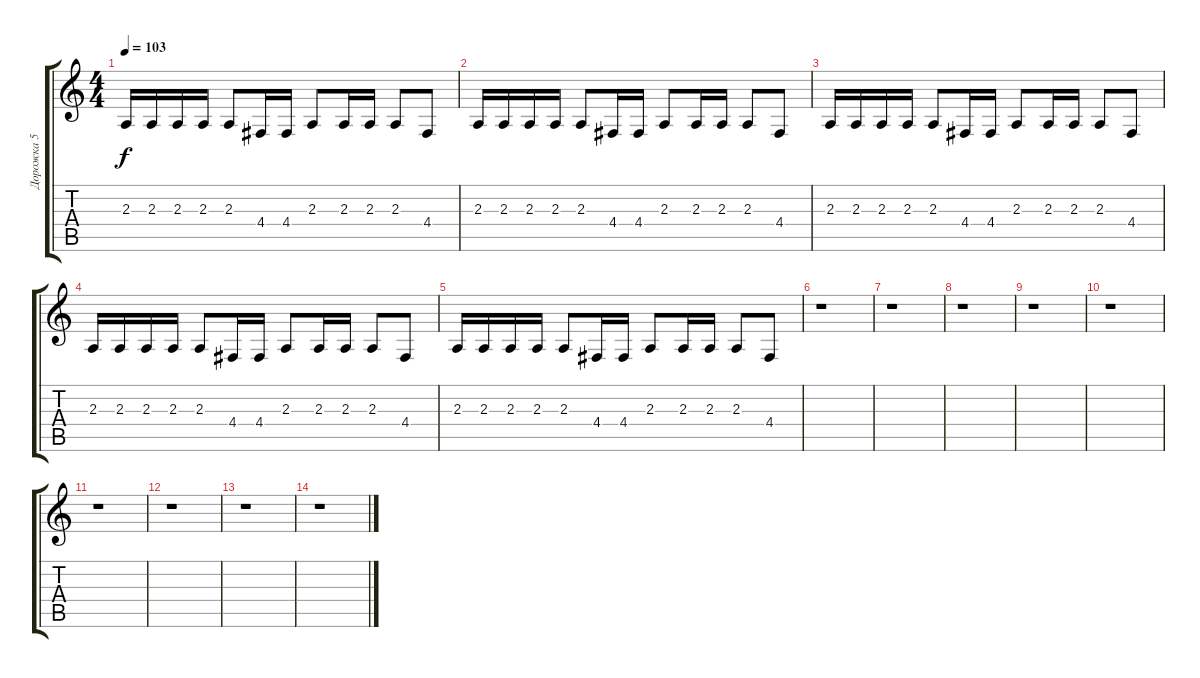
\track ("Дорожка 5" "Дорожка 5") {instrument cello}
\staff {score tabs}
\tuning (E4 B3 G3 D3 A2 E2) {hide}
\ts (4 4)
\tempo 103
\clef g2
\ks c
2.3.16{dy f} 2.3.16 2.3.16 2.3.16 2.3.8 4.4.16 4.4.16 2.3.8 2.3.16 2.3.16 2.3.8 4.4.8 |
2.3.16 2.3.16 2.3.16 2.3.16 2.3.8 4.4.16 4.4.16 2.3.8 2.3.16 2.3.16 2.3.8 4.4.8 |
2.3.16 2.3.16 2.3.16 2.3.16 2.3.8 4.4.16 4.4.16 2.3.8 2.3.16 2.3.16 2.3.8 4.4.8 |
2.3.16 2.3.16 2.3.16 2.3.16 2.3.8 4.4.16 4.4.16 2.3.8 2.3.16 2.3.16 2.3.8 4.4.8 |
2.3.16 2.3.16 2.3.16 2.3.16 2.3.8 4.4.16 4.4.16 2.3.8 2.3.16 2.3.16 2.3.8 4.4.8 |
r.1 |
r.1 |
r.1 |
r.1 |
r.1 |
r.1 |
r.1 |
r.1 |
r.1
